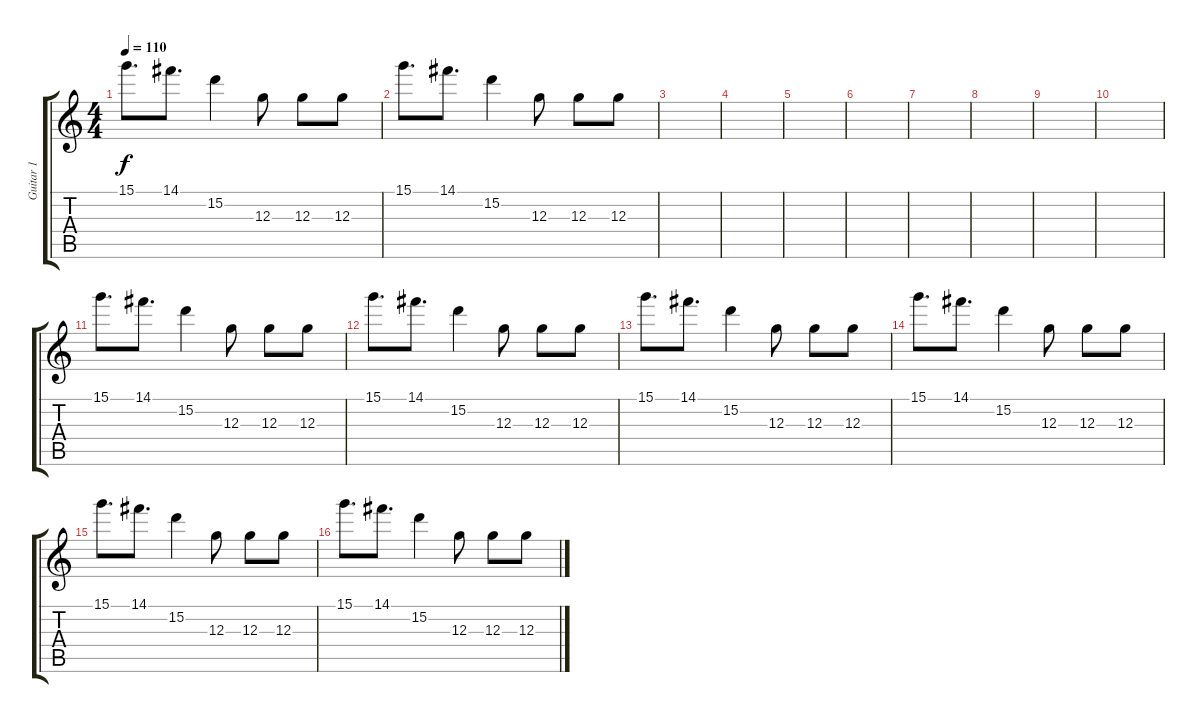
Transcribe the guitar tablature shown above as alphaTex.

\track ("Guitar 1" "Guitar 1") {instrument distortionguitar}
\staff {score tabs}
\tuning (E4 B3 G3 D3 A2 E2) {hide}
\ts (4 4)
\tempo 110
\clef g2
\ks c
15.1.8{d dy f} 14.1.8{d} 15.2.4 12.3.8 12.3.8 12.3.8 |
15.1.8{d} 14.1.8{d} 15.2.4 12.3.8 12.3.8 12.3.8 |
|
|
|
|
|
|
|
|
15.1.8{d} 14.1.8{d} 15.2.4 12.3.8 12.3.8 12.3.8 |
15.1.8{d} 14.1.8{d} 15.2.4 12.3.8 12.3.8 12.3.8 |
15.1.8{d} 14.1.8{d} 15.2.4 12.3.8 12.3.8 12.3.8 |
15.1.8{d} 14.1.8{d} 15.2.4 12.3.8 12.3.8 12.3.8 |
15.1.8{d} 14.1.8{d} 15.2.4 12.3.8 12.3.8 12.3.8 |
15.1.8{d} 14.1.8{d} 15.2.4 12.3.8 12.3.8 12.3.8
